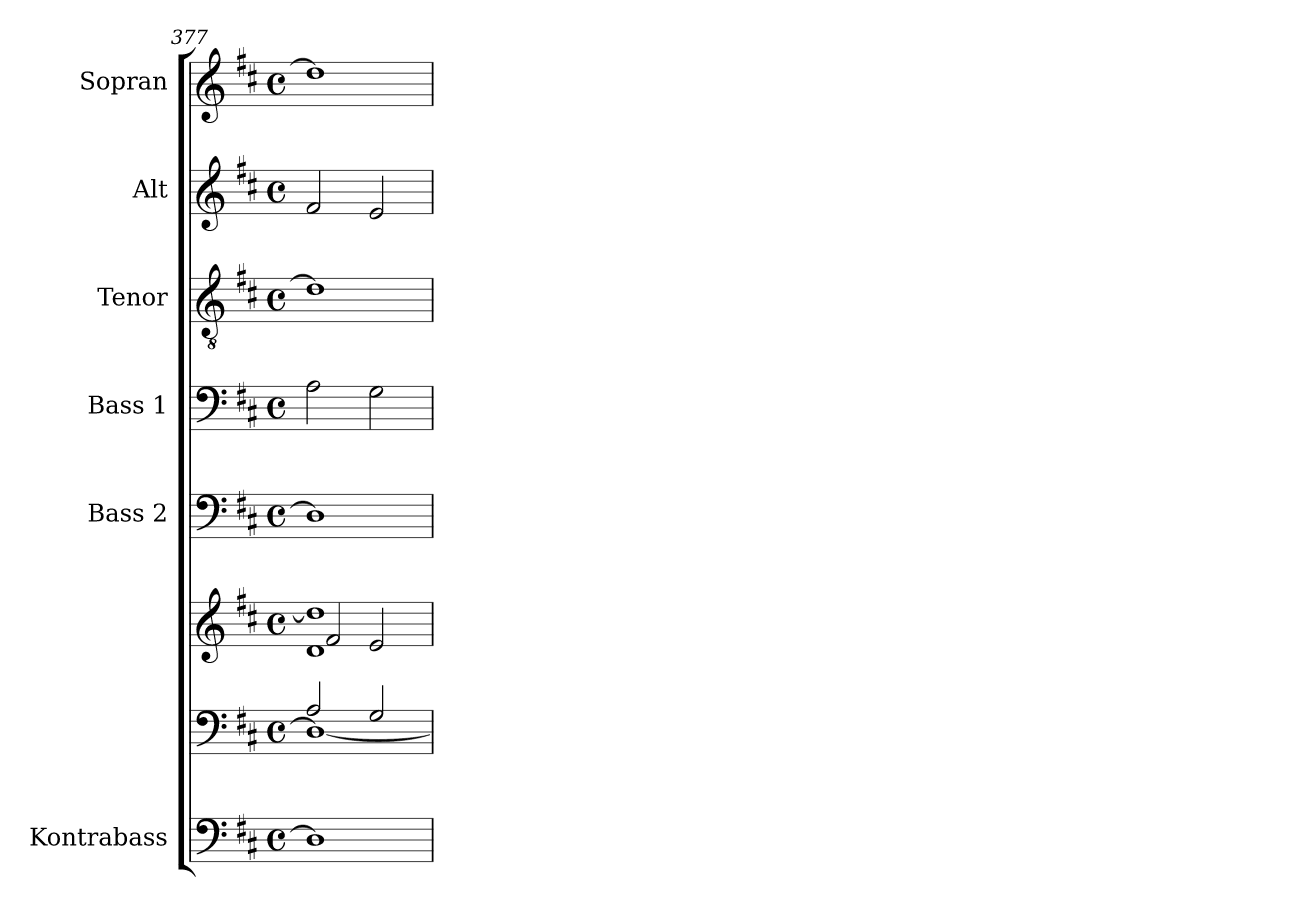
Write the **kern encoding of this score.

**kern	**kern	**kern	**kern	**kern	**kern	**kern	**kern
*part7	*part6	*part6	*part5	*part4	*part3	*part2	*part1
*staff8	*staff7	*staff6	*staff5	*staff4	*staff3	*staff2	*staff1
*I"Kontrabass	*	*	*I"Bass 2	*I"Bass 1	*I"Tenor	*I"Alt	*I"Sopran
*I'Kb.	*	*	*I'B. 2	*I'B. 1	*I'T.	*I'A.	*I'S.
*clefF4	*clefF4	*clefG2	*clefF4	*clefF4	*clefGv2	*clefG2	*clefG2
*ITrd7c12	*	*	*	*	*	*	*
*k[f#c#]	*k[f#c#]	*k[f#c#]	*k[f#c#]	*k[f#c#]	*k[f#c#]	*k[f#c#]	*k[f#c#]
*D:	*D:	*D:	*D:	*D:	*D:	*D:	*D:
*M4/4	*M4/4	*M4/4	*M4/4	*M4/4	*M4/4	*M4/4	*M4/4
*met(c)	*met(c)	*met(c)	*met(c)	*met(c)	*met(c)	*met(c)	*met(c)
=377	=377	=377	=377	=377	=377	=377	=377
*	*^	*^	*	*	*	*	*
1DD]	2A/	1D_	1d 1dd]	2f#/	1D]	2A\	1d]	2f#/	1dd]
.	2G/	.	.	2e/	.	2G\	.	2e/	.
*	*v	*v	*	*	*	*	*	*	*
*	*	*v	*v	*	*	*	*	*
=	=	=	=	=	=	=	=
*-	*-	*-	*-	*-	*-	*-	*-
